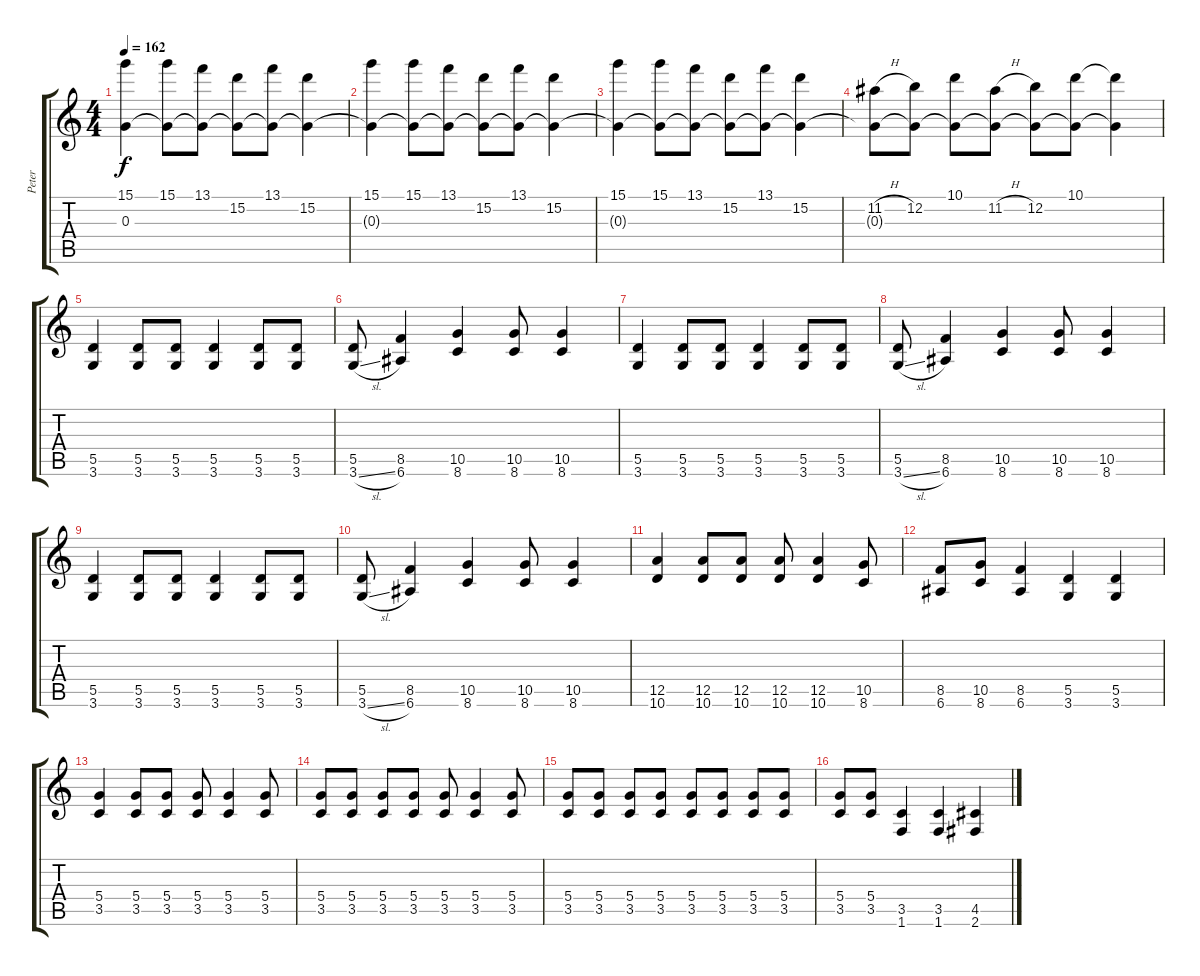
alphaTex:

\track ("Peter" "Peter") {instrument overdrivenguitar}
\staff {score tabs}
\tuning (E4 B3 G3 D3 A2 E2) {hide}
\ts (4 4)
\tempo 162
\clef g2
\ks c
(15.1 0.3{t}).4{dy f} (15.1 0.3{t}).8 (13.1 0.3{t}).8 (15.2 0.3{t}).8 (13.1 0.3{t}).8 (15.2 0.3{t}).4 |
(15.1 0.3{t}).4 (15.1 0.3{t}).8 (13.1 0.3{t}).8 (15.2 0.3{t}).8 (13.1 0.3{t}).8 (15.2 0.3{t}).4 |
(15.1 0.3{t}).4 (15.1 0.3{t}).8 (13.1 0.3{t}).8 (15.2 0.3{t}).8 (13.1 0.3{t}).8 (15.2 0.3{t}).4 |
(11.2{h} 0.3{t}).8 (12.2 0.3{t}).8 (10.1 0.3{t}).8 (11.2{h} 0.3{t}).8 (12.2 0.3{t}).8 (10.1 0.3{t}).8 (10.1{t} 0.3{t}).4 |
(5.5 3.6).4 (5.5 3.6).8 (5.5 3.6).8 (5.5 3.6).4 (5.5 3.6).8 (5.5 3.6).8 |
(5.5 3.6{sl}).8 (8.5 6.6).4 (10.5 8.6).4 (10.5 8.6).8 (10.5 8.6).4 |
(5.5 3.6).4 (5.5 3.6).8 (5.5 3.6).8 (5.5 3.6).4 (5.5 3.6).8 (5.5 3.6).8 |
(5.5 3.6{sl}).8 (8.5 6.6).4 (10.5 8.6).4 (10.5 8.6).8 (10.5 8.6).4 |
(5.5 3.6).4 (5.5 3.6).8 (5.5 3.6).8 (5.5 3.6).4 (5.5 3.6).8 (5.5 3.6).8 |
(5.5 3.6{sl}).8 (8.5 6.6).4 (10.5 8.6).4 (10.5 8.6).8 (10.5 8.6).4 |
(12.5 10.6).4 (12.5 10.6).8 (12.5 10.6).8 (12.5 10.6).8 (12.5 10.6).4 (10.5 8.6).8 |
(8.5 6.6).8 (10.5 8.6).8 (8.5 6.6).4 (5.5 3.6).4 (5.5 3.6).4 |
(5.4 3.5).4 (5.4 3.5).8 (5.4 3.5).8 (5.4 3.5).8 (5.4 3.5).4 (5.4 3.5).8 |
(5.4 3.5).8 (5.4 3.5).8 (5.4 3.5).8 (5.4 3.5).8 (5.4 3.5).8 (5.4 3.5).4 (5.4 3.5).8 |
(5.4 3.5).8 (5.4 3.5).8 (5.4 3.5).8 (5.4 3.5).8 (5.4 3.5).8 (5.4 3.5).8 (5.4 3.5).8 (5.4 3.5).8 |
(5.4 3.5).8 (5.4 3.5).8 (3.5 1.6).4 (3.5 1.6).4 (4.5 2.6).4
